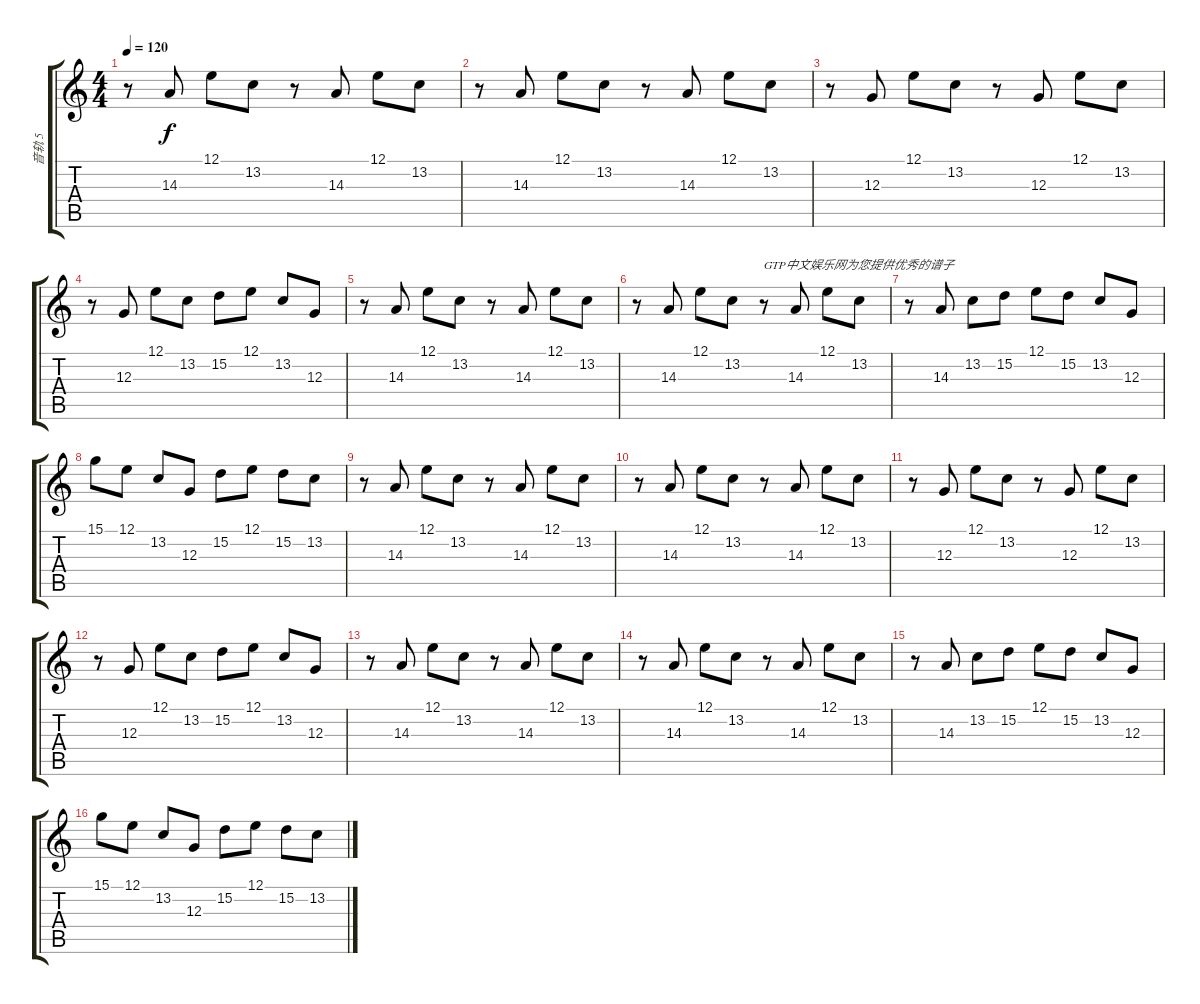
\track ("音轨 5" "音轨 5") {instrument musicbox}
\staff {score tabs}
\tuning (E4 B3 G3 D3 A2 E2) {hide}
\ts (4 4)
\tempo 120
\clef g2
\ks c
r.8{dy f} 14.3.8 12.1.8 13.2.8 r.8 14.3.8 12.1.8 13.2.8 |
r.8 14.3.8 12.1.8 13.2.8 r.8 14.3.8 12.1.8 13.2.8 |
r.8 12.3.8 12.1.8 13.2.8 r.8 12.3.8 12.1.8 13.2.8 |
r.8 12.3.8 12.1.8 13.2.8 15.2.8 12.1.8 13.2.8 12.3.8 |
r.8 14.3.8 12.1.8 13.2.8 r.8 14.3.8 12.1.8 13.2.8 |
r.8 14.3.8 12.1.8 13.2.8 r.8{txt "GTP中文娱乐网为您提供优秀的谱子"} 14.3.8 12.1.8 13.2.8 |
r.8 14.3.8 13.2.8 15.2.8 12.1.8 15.2.8 13.2.8 12.3.8 |
15.1.8 12.1.8 13.2.8 12.3.8 15.2.8 12.1.8 15.2.8 13.2.8 |
r.8 14.3.8 12.1.8 13.2.8 r.8 14.3.8 12.1.8 13.2.8 |
r.8 14.3.8 12.1.8 13.2.8 r.8 14.3.8 12.1.8 13.2.8 |
r.8 12.3.8 12.1.8 13.2.8 r.8 12.3.8 12.1.8 13.2.8 |
r.8 12.3.8 12.1.8 13.2.8 15.2.8 12.1.8 13.2.8 12.3.8 |
r.8 14.3.8 12.1.8 13.2.8 r.8 14.3.8 12.1.8 13.2.8 |
r.8 14.3.8 12.1.8 13.2.8 r.8 14.3.8 12.1.8 13.2.8 |
r.8 14.3.8 13.2.8 15.2.8 12.1.8 15.2.8 13.2.8 12.3.8 |
15.1.8 12.1.8 13.2.8 12.3.8 15.2.8 12.1.8 15.2.8 13.2.8
